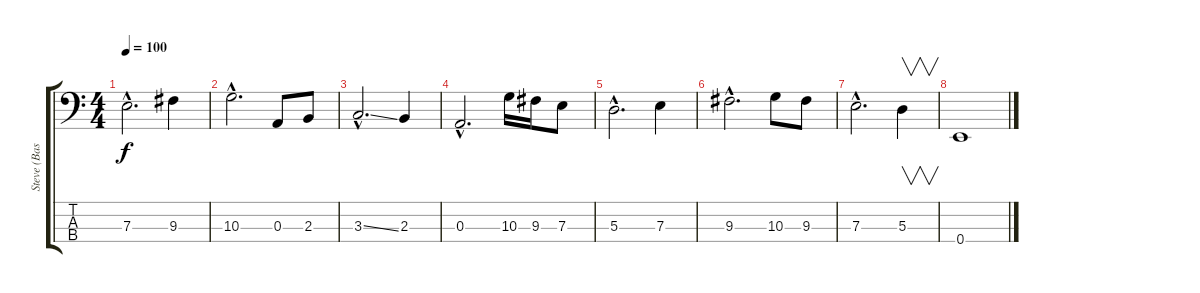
\track ("Steve (Bass)" "Steve (Bas") {instrument electricbassfinger}
\staff {score tabs}
\tuning (G2 D2 A1 E1) {hide}
\ts (4 4)
\tempo 100
\clef f4
\ks c
7.3{hac}.2{d dy f} 9.3.4 |
10.3{hac}.2{d} 0.3.8 2.3.8 |
3.3{ss hac}.2{d} 2.3.4 |
0.3{hac}.2{d} 10.3.16 9.3.16 7.3.8 |
5.3{hac}.2{d} 7.3.4 |
9.3{hac}.2{d} 10.3.8 9.3.8 |
7.3{hac}.2{d} 5.3.4{v} |
0.4.1
